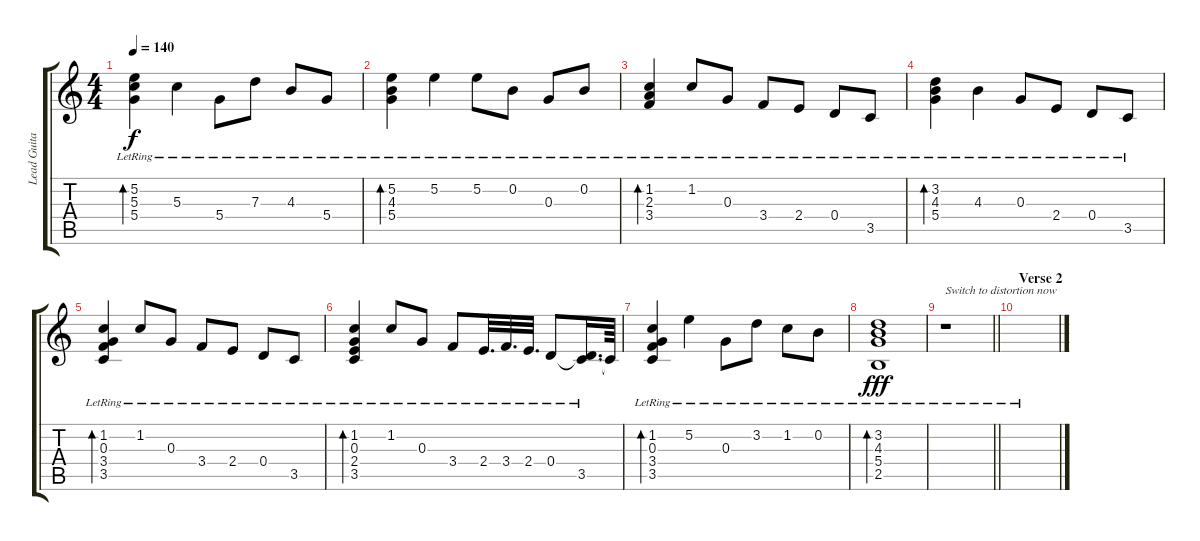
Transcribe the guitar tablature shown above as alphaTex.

\track ("Lead Guitar (Joel Carli)" "Lead Guita") {instrument acousticguitarsteel}
\staff {score tabs}
\tuning (E4 B3 G3 D3 A2 E2) {hide}
\ts (4 4)
\tempo 140
\clef g2
\ks c
(5.2{lr} 5.3{lr} 5.4{lr}).4{bd 480 dy f} 5.3{lr}.4 5.4{lr}.8 7.3{lr}.8 4.3{lr}.8 5.4{lr}.8 |
(5.2{lr} 4.3{lr} 5.4{lr}).4{bd 480} 5.2{lr}.4 5.2{lr}.8 0.2{lr}.8 0.3{lr}.8 0.2{lr}.8 |
(1.2{lr} 2.3{lr} 3.4{lr}).4{bd 480} 1.2{lr}.8 0.3{lr}.8 3.4{lr}.8 2.4{lr}.8 0.4{lr}.8 3.5{lr}.8 |
(3.2{lr} 4.3{lr} 5.4{lr}).4{bd 480} 4.3{lr}.4 0.3{lr}.8 2.4{lr}.8 0.4{lr}.8 3.5{lr}.8 |
(1.2{lr} 0.3{lr} 3.4{lr} 3.5{lr}).4{bd 480} 1.2{lr}.8 0.3{lr}.8 3.4{lr}.8 2.4{lr}.8 0.4{lr}.8 3.5{lr}.8 |
(1.2{lr} 0.3{lr} 2.4{lr} 3.5{lr}).4{bd 480} 1.2{lr}.8 0.3{lr}.8 3.4{lr}.8 2.4{lr}.32{d} 3.4{lr}.32{d} 2.4{lr}.32{d} 0.4{lr}.8 (0.4{t} 3.5{lr}).16{d} 3.5{t}.64 |
(1.2{lr} 0.3{lr} 3.4{lr} 3.5{lr}).4{bd 480} 5.2{lr}.4 0.3{lr}.8 3.2{lr}.8 1.2{lr}.8 0.2{lr}.8 |
(3.2{lr} 4.3{lr} 5.4{lr} 2.5{lr}).1{bd 480 dy fff} |
\barLineRight lightlight
r.1{txt "Switch to distortion now" volume 14 instrument distortionguitar} |
\section ("" "Verse 2")
